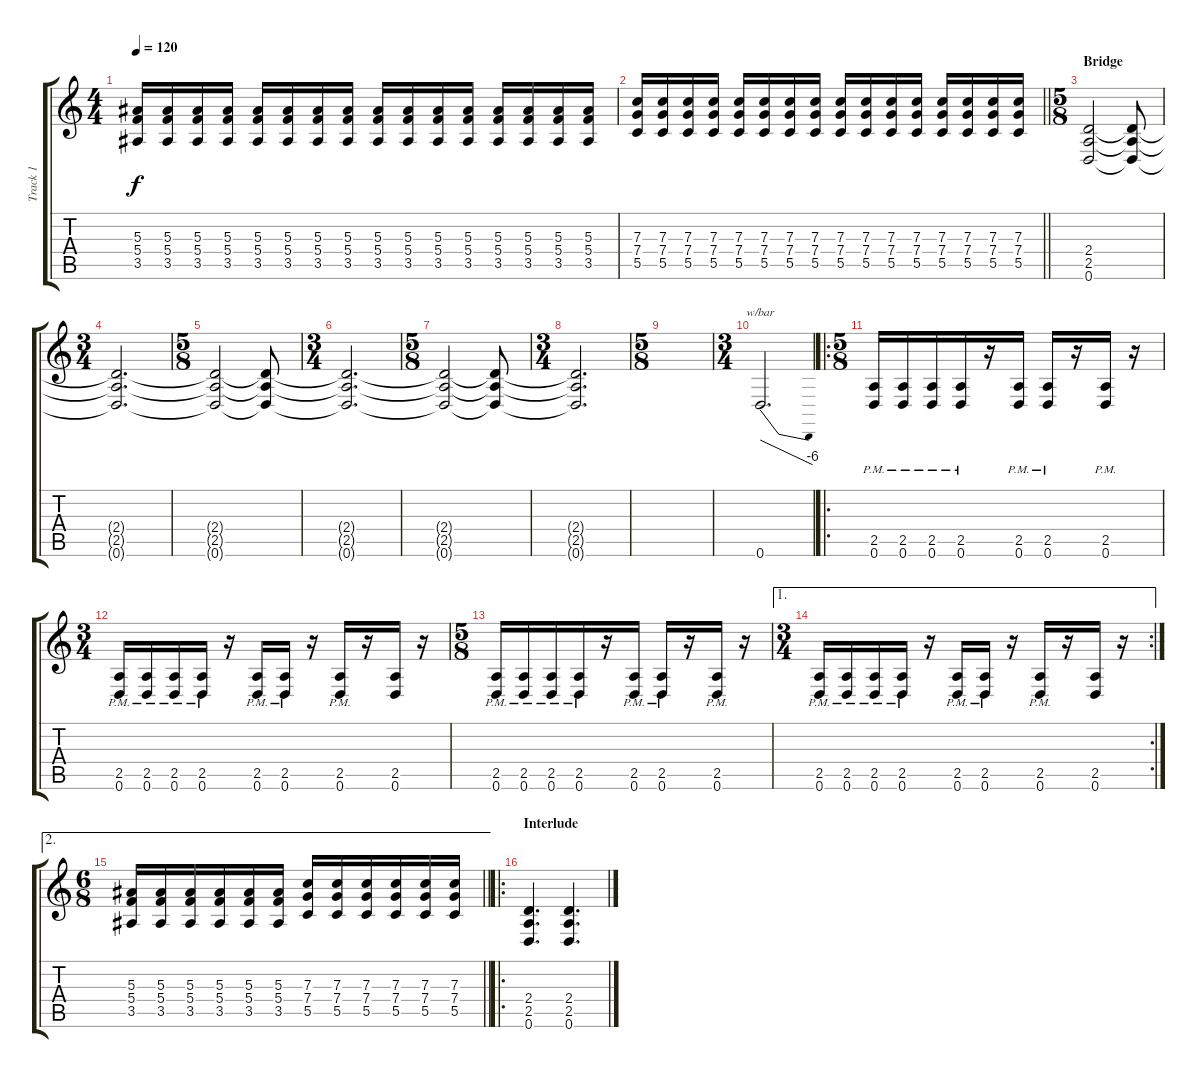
\track ("Track 1" "Track 1") {instrument distortionguitar}
\staff {score tabs}
\tuning (D4 A3 F3 C3 G2 D2) {hide}
\ts (4 4)
\tempo 120
\clef g2
\ks c
(5.3 5.4 3.5).16{dy f} (5.3 5.4 3.5).16 (5.3 5.4 3.5).16 (5.3 5.4 3.5).16 (5.3 5.4 3.5).16 (5.3 5.4 3.5).16 (5.3 5.4 3.5).16 (5.3 5.4 3.5).16 (5.3 5.4 3.5).16 (5.3 5.4 3.5).16 (5.3 5.4 3.5).16 (5.3 5.4 3.5).16 (5.3 5.4 3.5).16 (5.3 5.4 3.5).16 (5.3 5.4 3.5).16 (5.3 5.4 3.5).16 |
\barLineRight lightlight
(7.3 7.4 5.5).16 (7.3 7.4 5.5).16 (7.3 7.4 5.5).16 (7.3 7.4 5.5).16 (7.3 7.4 5.5).16 (7.3 7.4 5.5).16 (7.3 7.4 5.5).16 (7.3 7.4 5.5).16 (7.3 7.4 5.5).16 (7.3 7.4 5.5).16 (7.3 7.4 5.5).16 (7.3 7.4 5.5).16 (7.3 7.4 5.5).16 (7.3 7.4 5.5).16 (7.3 7.4 5.5).16 (7.3 7.4 5.5).16 |
\ts (5 8)
\section ("" "Bridge")
(2.4 2.5 0.6).2 (2.4{t} 2.5{t} 0.6{t}).8 |
\ts (3 4)
(2.4{t} 2.5{t} 0.6{t}).2{d} |
\ts (5 8)
(2.4{t} 2.5{t} 0.6{t}).2 (2.4{t} 2.5{t} 0.6{t}).8 |
\ts (3 4)
(2.4{t} 2.5{t} 0.6{t}).2{d} |
\ts (5 8)
(2.4{t} 2.5{t} 0.6{t}).2 (2.4{t} 2.5{t} 0.6{t}).8 |
\ts (3 4)
(2.4{t} 2.5{t} 0.6{t}).2{d} |
\ts (5 8)
|
\ts (3 4)
0.6.2{d tbe (dive default 0 0 60 -24)} |
\ro
\ts (5 8)
(2.5{pm} 0.6{pm}).16 (2.5{pm} 0.6{pm}).16 (2.5{pm} 0.6{pm}).16 (2.5{pm} 0.6{pm}).16 r.16 (2.5{pm} 0.6{pm}).16 (2.5{pm} 0.6{pm}).16 r.16 (2.5{pm} 0.6{pm}).16 r.16 |
\ts (3 4)
(2.5{pm} 0.6{pm}).16 (2.5{pm} 0.6{pm}).16 (2.5{pm} 0.6{pm}).16 (2.5{pm} 0.6{pm}).16 r.16 (2.5{pm} 0.6{pm}).16 (2.5{pm} 0.6{pm}).16 r.16 (2.5{pm} 0.6{pm}).16 r.16 (2.5 0.6).16 r.16 |
\ts (5 8)
(2.5{pm} 0.6{pm}).16 (2.5{pm} 0.6{pm}).16 (2.5{pm} 0.6{pm}).16 (2.5{pm} 0.6{pm}).16 r.16 (2.5{pm} 0.6{pm}).16 (2.5{pm} 0.6{pm}).16 r.16 (2.5{pm} 0.6{pm}).16 r.16 |
\ae 1
\rc 2
\ts (3 4)
(2.5{pm} 0.6{pm}).16 (2.5{pm} 0.6{pm}).16 (2.5{pm} 0.6{pm}).16 (2.5{pm} 0.6{pm}).16 r.16 (2.5{pm} 0.6{pm}).16 (2.5{pm} 0.6{pm}).16 r.16 (2.5{pm} 0.6{pm}).16 r.16 (2.5 0.6).16 r.16 |
\ae 2
\ts (6 8)
\barLineRight lightlight
(5.3 5.4 3.5).16 (5.3 5.4 3.5).16 (5.3 5.4 3.5).16 (5.3 5.4 3.5).16 (5.3 5.4 3.5).16 (5.3 5.4 3.5).16 (7.3 7.4 5.5).16 (7.3 7.4 5.5).16 (7.3 7.4 5.5).16 (7.3 7.4 5.5).16 (7.3 7.4 5.5).16 (7.3 7.4 5.5).16 |
\ro
\section ("" "Interlude")
(2.4 2.5 0.6).4{d} (2.4 2.5 0.6).4{d}
